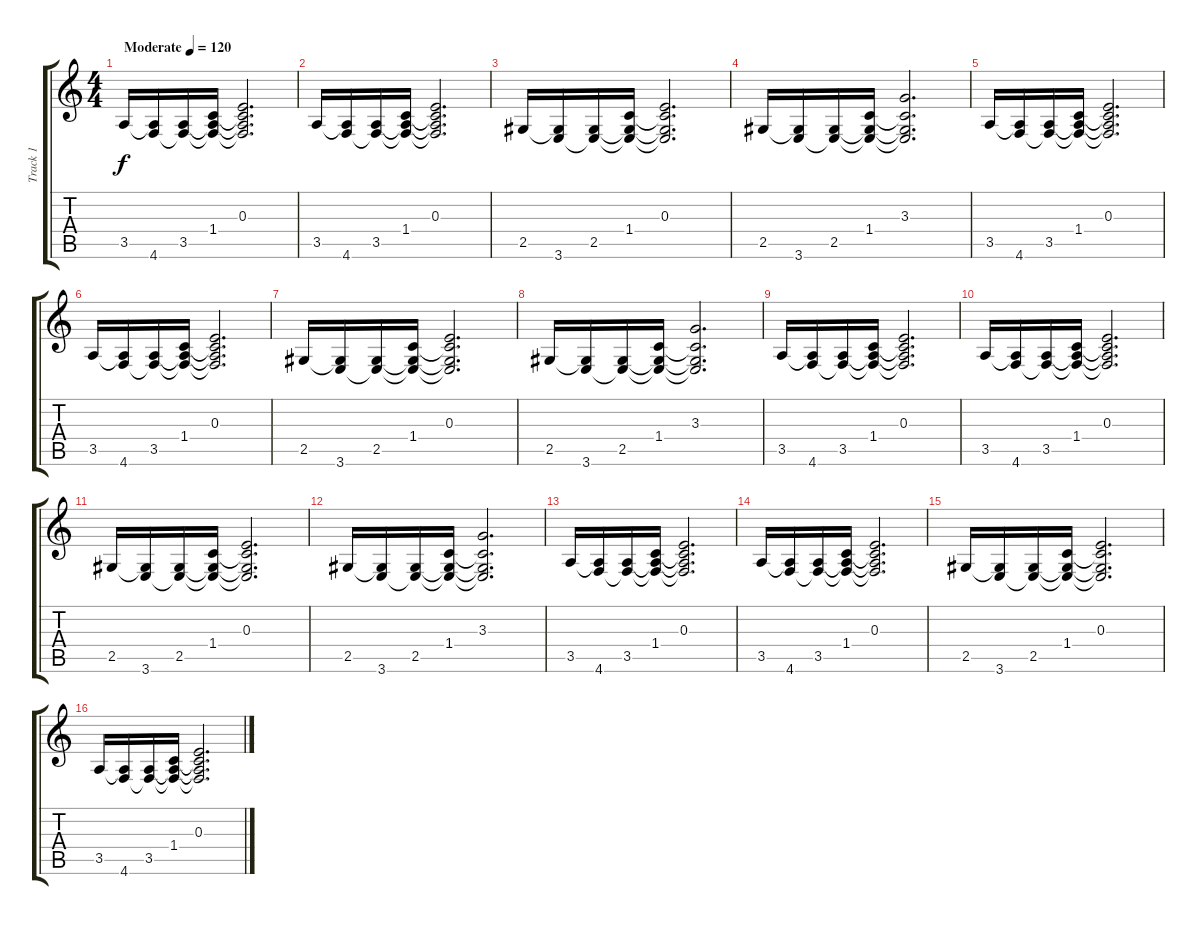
\track ("Track 1" "Track 1") {instrument distortionguitar}
\staff {score tabs}
\tuning (Db4 Ab3 E3 B2 Gb2 Db2) {hide}
\ts (4 4)
\tempo (120 "Moderate")
\clef g2
\ks c
3.5.16{dy f instrument distortionguitar} (3.5{t} 4.6).16 (3.5 4.6{t}).16 (1.4 3.5{t} 4.6{t}).16 (0.3 1.4{t} 3.5{t} 4.6{t}).2{d} |
3.5.16 (3.5{t} 4.6).16 (3.5 4.6{t}).16 (1.4 3.5{t} 4.6{t}).16 (0.3 1.4{t} 3.5{t} 4.6{t}).2{d} |
2.5.16 (2.5{t} 3.6).16 (2.5 3.6{t}).16 (1.4 2.5{t} 3.6{t}).16 (0.3 1.4{t} 2.5{t} 3.6{t}).2{d} |
2.5.16 (2.5{t} 3.6).16 (2.5 3.6{t}).16 (1.4 2.5{t} 3.6{t}).16 (3.3 1.4{t} 2.5{t} 3.6{t}).2{d} |
3.5.16 (3.5{t} 4.6).16 (3.5 4.6{t}).16 (1.4 3.5{t} 4.6{t}).16 (0.3 1.4{t} 3.5{t} 4.6{t}).2{d} |
3.5.16 (3.5{t} 4.6).16 (3.5 4.6{t}).16 (1.4 3.5{t} 4.6{t}).16 (0.3 1.4{t} 3.5{t} 4.6{t}).2{d} |
2.5.16 (2.5{t} 3.6).16 (2.5 3.6{t}).16 (1.4 2.5{t} 3.6{t}).16 (0.3 1.4{t} 2.5{t} 3.6{t}).2{d} |
2.5.16 (2.5{t} 3.6).16 (2.5 3.6{t}).16 (1.4 2.5{t} 3.6{t}).16 (3.3 1.4{t} 2.5{t} 3.6{t}).2{d} |
3.5.16 (3.5{t} 4.6).16 (3.5 4.6{t}).16 (1.4 3.5{t} 4.6{t}).16 (0.3 1.4{t} 3.5{t} 4.6{t}).2{d} |
3.5.16 (3.5{t} 4.6).16 (3.5 4.6{t}).16 (1.4 3.5{t} 4.6{t}).16 (0.3 1.4{t} 3.5{t} 4.6{t}).2{d} |
2.5.16 (2.5{t} 3.6).16 (2.5 3.6{t}).16 (1.4 2.5{t} 3.6{t}).16 (0.3 1.4{t} 2.5{t} 3.6{t}).2{d} |
2.5.16 (2.5{t} 3.6).16 (2.5 3.6{t}).16 (1.4 2.5{t} 3.6{t}).16 (3.3 1.4{t} 2.5{t} 3.6{t}).2{d} |
3.5.16 (3.5{t} 4.6).16 (3.5 4.6{t}).16 (1.4 3.5{t} 4.6{t}).16 (0.3 1.4{t} 3.5{t} 4.6{t}).2{d} |
3.5.16 (3.5{t} 4.6).16 (3.5 4.6{t}).16 (1.4 3.5{t} 4.6{t}).16 (0.3 1.4{t} 3.5{t} 4.6{t}).2{d} |
2.5.16 (2.5{t} 3.6).16 (2.5 3.6{t}).16 (1.4 2.5{t} 3.6{t}).16 (0.3 1.4{t} 2.5{t} 3.6{t}).2{d} |
3.5.16 (3.5{t} 4.6).16 (3.5 4.6{t}).16 (1.4 3.5{t} 4.6{t}).16 (0.3 1.4{t} 3.5{t} 4.6{t}).2{d}
